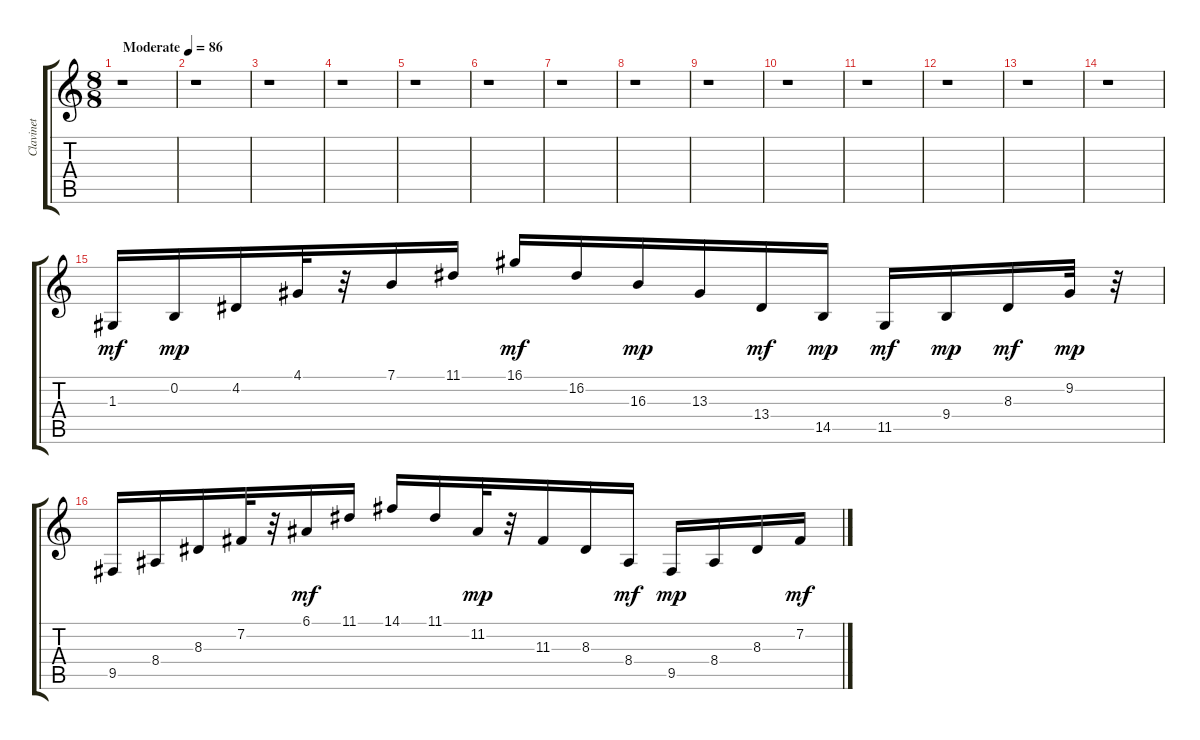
\track ("Clavinet" "Clavinet") {instrument clavinet}
\staff {score tabs}
\tuning (E4 B3 G3 D3 A2 E2) {hide}
\ts (8 8)
\tempo (86 "Moderate")
\clef g2
\ks c
r.1{dy mf instrument clavinet} |
r.1 |
r.1 |
r.1 |
r.1 |
r.1 |
r.1 |
r.1 |
r.1 |
r.1 |
r.1 |
r.1 |
r.1 |
r.1 |
1.3.16 0.2.16{dy mp} 4.2.16 4.1.32 r.32 7.1.16 11.1.16 16.1.16{dy mf} 16.2.16 16.3.16{dy mp} 13.3.16 13.4.16{dy mf} 14.5.16{dy mp} 11.5.16{dy mf} 9.4.16{dy mp} 8.3.16{dy mf} 9.2.32{dy mp} r.32 |
9.5.16 8.4.16 8.3.16 7.2.32 r.32 6.1.16{dy mf} 11.1.16 14.1.16 11.1.16 11.2.32{dy mp} r.32 11.3.16 8.3.16 8.4.16{dy mf} 9.5.16{dy mp} 8.4.16 8.3.16 7.2.16{dy mf}
